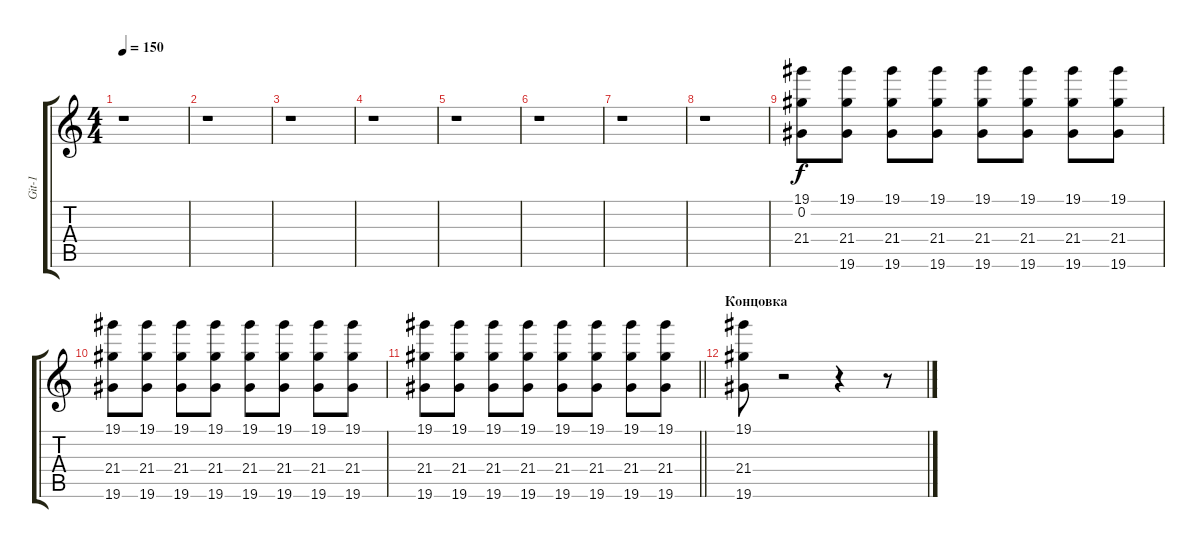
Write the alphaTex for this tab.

\track ("Git-1" "Git-1") {instrument overdrivenguitar}
\staff {score tabs}
\tuning (Db4 Ab3 E3 B2 Gb2 Db2) {hide}
\ts (4 4)
\tempo 150
\clef g2
\ks c
r.1{dy f} |
r.1 |
r.1 |
r.1 |
r.1 |
r.1 |
r.1 |
r.1 |
(19.1 0.2 21.4).8 (19.1 21.4 19.6).8 (19.1 21.4 19.6).8 (19.1 21.4 19.6).8 (19.1 21.4 19.6).8 (19.1 21.4 19.6).8 (19.1 21.4 19.6).8 (19.1 21.4 19.6).8 |
(19.1 21.4 19.6).8 (19.1 21.4 19.6).8 (19.1 21.4 19.6).8 (19.1 21.4 19.6).8 (19.1 21.4 19.6).8 (19.1 21.4 19.6).8 (19.1 21.4 19.6).8 (19.1 21.4 19.6).8 |
\barLineRight lightlight
(19.1 21.4 19.6).8 (19.1 21.4 19.6).8 (19.1 21.4 19.6).8 (19.1 21.4 19.6).8 (19.1 21.4 19.6).8 (19.1 21.4 19.6).8 (19.1 21.4 19.6).8 (19.1 21.4 19.6).8 |
\section ("" "Концовка")
(19.1 21.4 19.6).8 r.2 r.4 r.8
